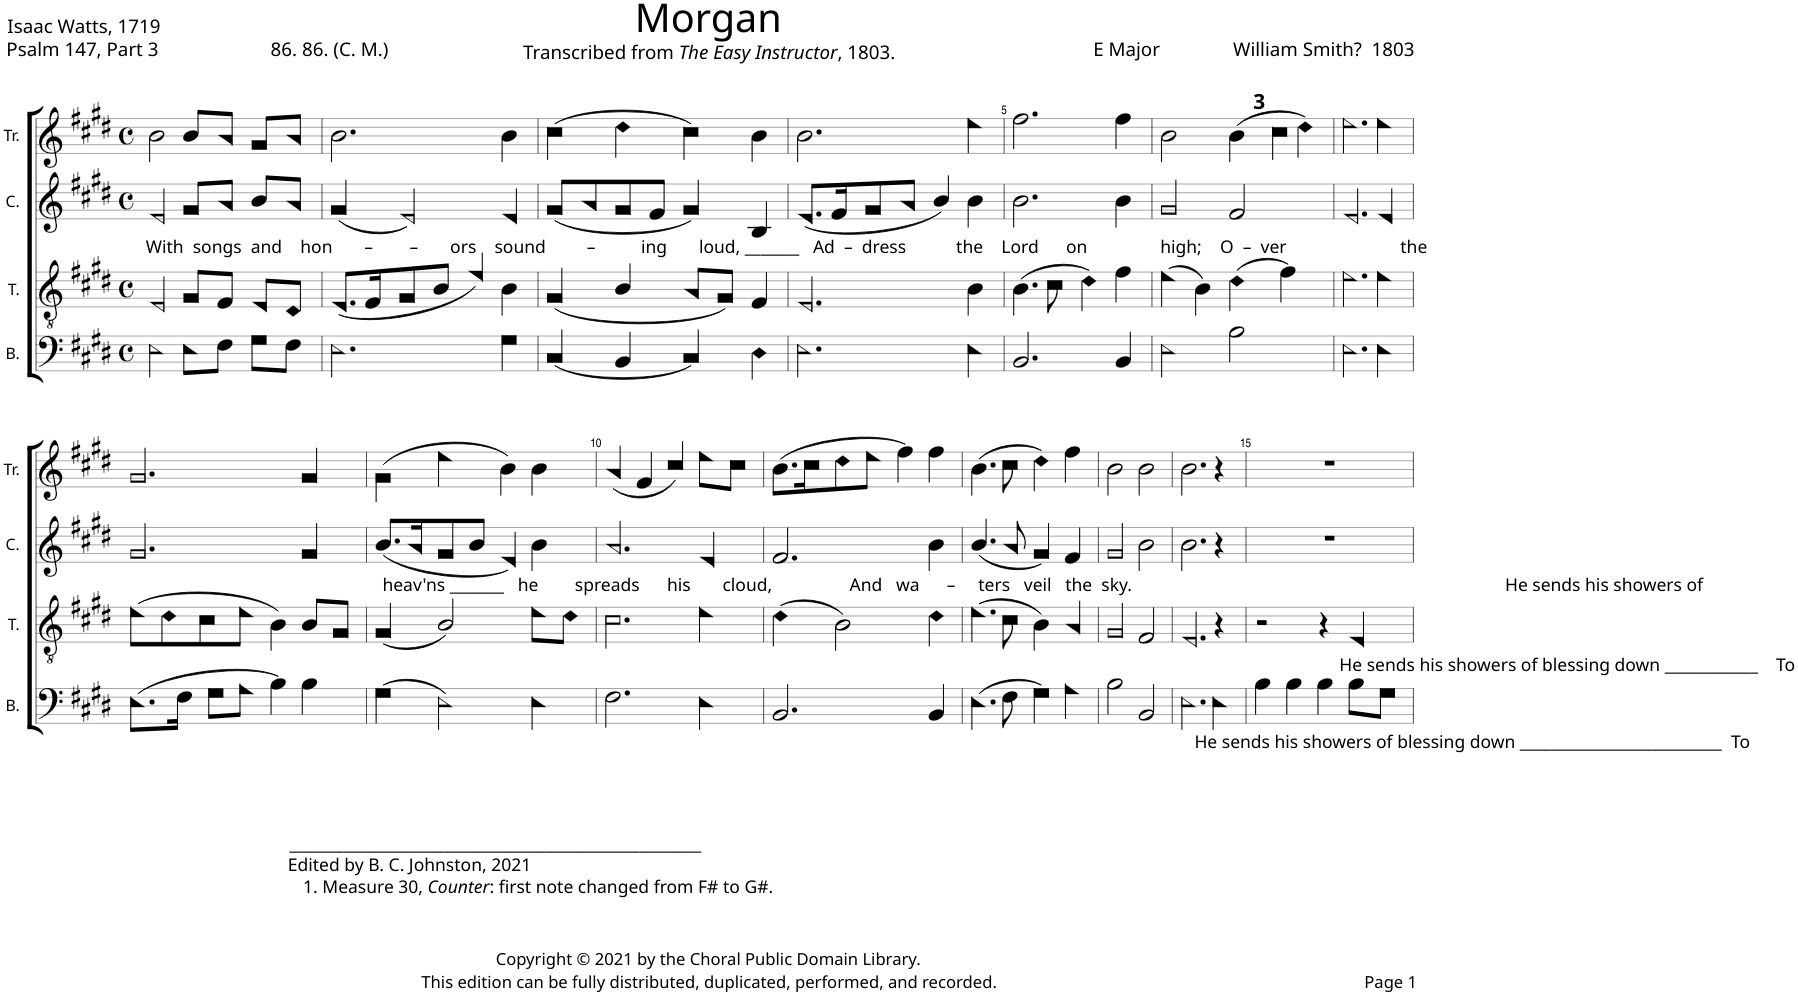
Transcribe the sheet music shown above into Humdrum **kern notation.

**kern	**kern	**kern	**kern
*part4	*part3	*part2	*part1
*staff4	*staff3	*staff2	*staff1
*I"B.	*I"T.	*I"C.	*I"Tr.
*I'B.	*I'T.	*I'C.	*I'Tr.
*clefF4	*clefGv2	*clefG2	*clefG2
*k[f#c#g#d#]	*k[f#c#g#d#]	*k[f#c#g#d#]	*k[f#c#g#d#]
*M4/4	*M4/4	*M4/4	*M4/4
*met(c)	*met(c)	*met(c)	*met(c)
=1	=1	=1	=1
!	!LO:TX:a:t=With  songs  and    hon       –        –       ors    sound         –          ing       loud, _______   Ad  –  dress           the    Lord      on                high;    O  –  ver                         the	!	!
2E!\	2E!/	2e!/	2b!\
8E!\L	8G#!/L	8g#!/L	8b!/L
8F#!\J	8F#!/J	8a!/J	8a!/J
8G#!\L	8E!/L	8b!/L	8g#!/L
8F#!\J	8D#!/J	8a!/J	8a!/J
=2	=2	=2	=2
2.E!\	(8.E!/L	(4g#!/	2.b!\
.	16F#!/K	.	.
.	8G#!/	2e!/)	.
.	8B!/J	.	.
.	4e!/)	.	.
4G#!\	4B!\	4e!/	4b!\
=3	=3	=3	=3
(4C#!/	(4G#!/	(8g#!/L	(4cc#!\
.	.	8a!/	.
4BB!/	4B!/	8g#!/	4dd#!\
.	.	8f#!/J	.
4C#!/)	8A!/L	4g#!/)	4cc#!\)
.	8G#!/J)	.	.
4D#!\	4F#!/	4B!/	4b!\
=4	=4	=4	=4
2.E!\	2.E!/	(8.e!/L	2.b!\
.	.	16f#!/K	.
.	.	8g#!/	.
.	.	8a!/J	.
.	.	4b!/)	.
4E!\	4B!\	4b!\	4ee!\
=5	=5	=5	=5
2.BB!/	(4.B!\	2.b!\	2.ff#!\
.	8c#!\	.	.
.	4d#!\)	.	.
4BB!/	4f#!\	4b!\	4ff#!\
=6	=6	=6	=6
2E!\	(4e!\	2g#!/	2b!\
.	4B!\)	.	.
*	*	*	*Xbrackettup
2B!\	(4d#!\	2f#!/	(6b!\
.	.	.	6cc#!\
.	4f#!\)	.	.
.	.	.	6dd#!\)
=7	=7	=7	=7
2.E!\	2.e!\	2.e!/	2.ee!\
4E!\	4e!\	4e!/	4ee!\
!!LO:LB:g=z
=8	=8	=8	=8
(8.E!\L	(8e!\L	2.g#!/	2.g#!/
.	8d#!\	.	.
16F#!\Jk	.	.	.
8G#!\L	8c#!\	.	.
8A!\J	8e!\J	.	.
4B!\)	4B!\)	.	.
4B!\	8B!/L	4g#!/	4g#!/
.	8G#!/J	.	.
=9	=9	=9	=9
!	!	!LO:TX:b:t=heav'ns _______   he        spreads      his       cloud,                 And   wa      –     ters   veil   the  sky.                                                                                  He sends his showers of	!
!LO:TX:b:t=_____________________________________________________	!	!	!
!LO:TX:b:t=Edited by B. C. Johnston, 2021	!	!	!
!LO:TX:b:t=1. Measure 30,	!	!	!
!LO:TX:b:i:t=Counter	!	!	!
!LO:TX:b:t=&colon; first note changed from F# to G#.	!	!	!
(4G#!\	(4G#!/	(8.b!/L	(4g#!\
.	.	16a!/K	.
2E!\)	2B!/)	8g#!/	4ee!\
.	.	8b!/J	.
.	.	4e!/)	4b!\)
4E!\	8e!\L	4b!\	4b!\
.	8d#!\J	.	.
=10	=10	=10	=10
2.F#!\	2.c#!\	2.a!/	(4a!/
.	.	.	4f#!/
.	.	.	4cc#!/)
4E!\	4e!\	4e!/	8ee!\L
.	.	.	8cc#!\J
=11	=11	=11	=11
2.BB!/	(4d#!\	2.f#!/	(8.b!\L
.	.	.	16cc#!\K
.	2B!\)	.	8dd#!\
.	.	.	8ee!\J
.	.	.	4ff#!\)
4BB!/	4d#!\	4b!\	4ff#!\
=12	=12	=12	=12
(4.E!\	(4.e!\	(4.b!/	(4.b!\
8F#!\	8c#!\	8a!/	8cc#!\
4G#!\)	4B!\)	4g#!/)	4dd#!\)
4A!\	4A!/	4f#!/	4ff#!\
=13	=13	=13	=13
2B!\	2G#!/	2g#!/	2b!\
2BB!/	2F#!/	2b!\	2b!\
=14	=14	=14	=14
2.E!\	2.E!/	2.b!\	2.b!\
!LO:TX:b:t=He sends his showers of blessing down __________________________  To	!	!	!
4E!\	4r	4r	4r
=15	=15	=15	=15
4B!\	2r	1r	1r
4B!\	.	.	.
4B!\	4r	.	.
!	!LO:TX:b:t=He sends his showers of blessing down ____________    To	!	!
8B!\L	4E!/	.	.
8G#!\J	.	.	.
=	=	=	=
*-	*-	*-	*-
